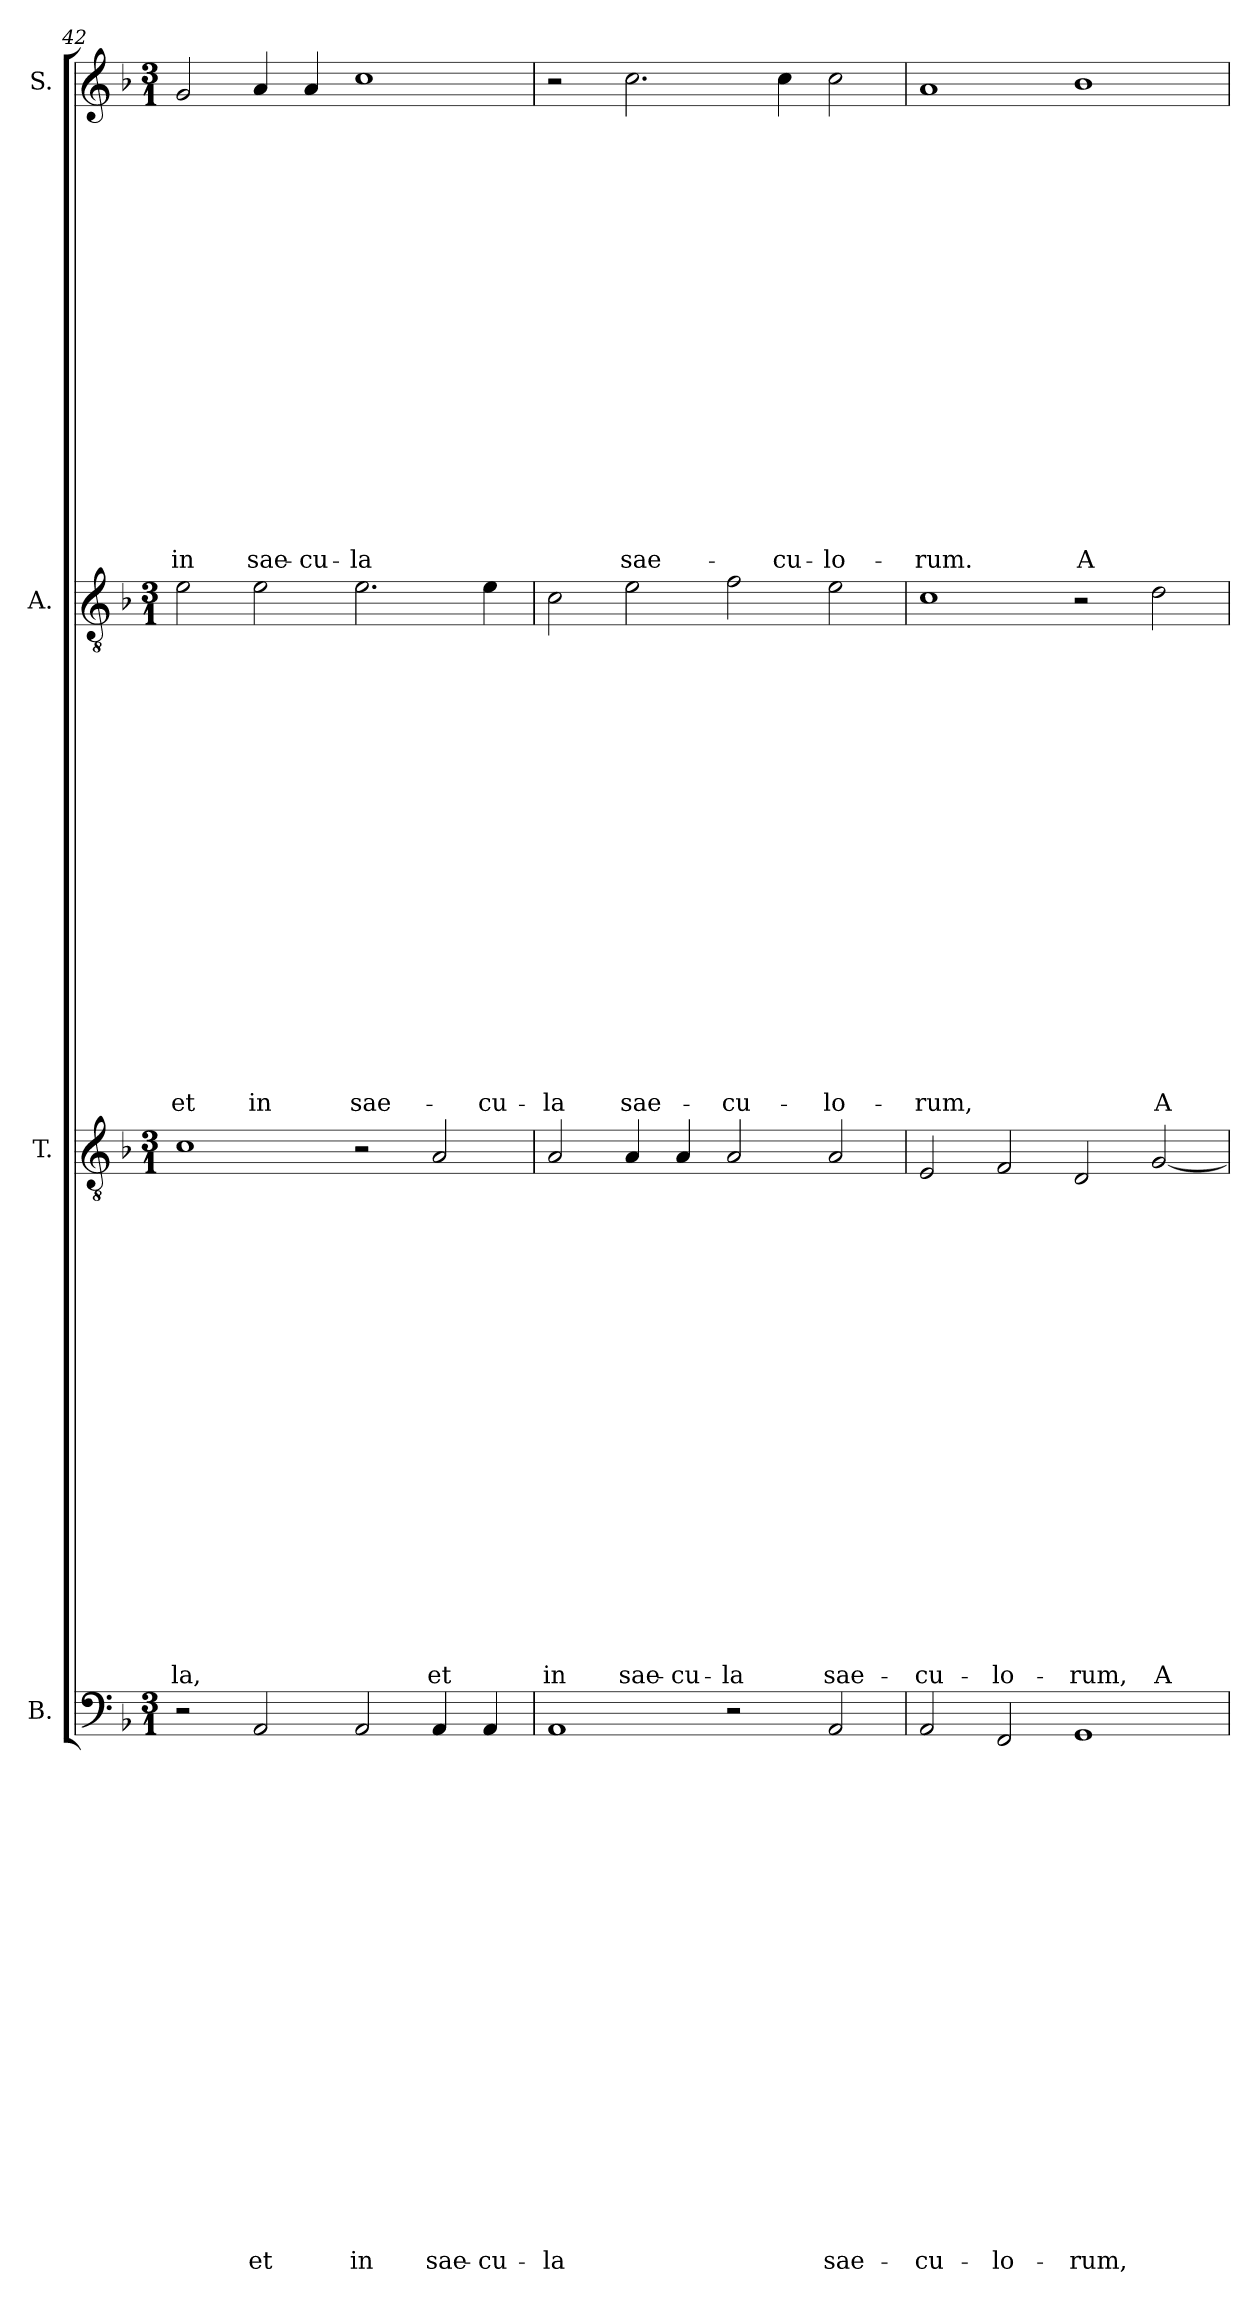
**kern	**text	**text	**text	**text	**text	**text	**text	**text	**text	**text	**text	**text	**text	**text	**text	**text	**text	**text	**text	**text	**text	**text	**kern	**text	**text	**text	**text	**text	**text	**text	**text	**text	**text	**text	**text	**text	**text	**text	**text	**text	**text	**text	**text	**text	**kern	**text	**text	**text	**text	**text	**text	**text	**text	**text	**text	**text	**text	**text	**text	**text	**text	**text	**text	**text	**text	**kern	**text	**text	**text	**text	**text	**text	**text	**text	**text	**text	**text	**text	**text	**text	**text	**text	**text	**text	**text
*part4	*part4	*part4	*part4	*part4	*part4	*part4	*part4	*part4	*part4	*part4	*part4	*part4	*part4	*part4	*part4	*part4	*part4	*part4	*part4	*part4	*part4	*part4	*part3	*part3	*part3	*part3	*part3	*part3	*part3	*part3	*part3	*part3	*part3	*part3	*part3	*part3	*part3	*part3	*part3	*part3	*part3	*part3	*part3	*part3	*part2	*part2	*part2	*part2	*part2	*part2	*part2	*part2	*part2	*part2	*part2	*part2	*part2	*part2	*part2	*part2	*part2	*part2	*part2	*part2	*part2	*part1	*part1	*part1	*part1	*part1	*part1	*part1	*part1	*part1	*part1	*part1	*part1	*part1	*part1	*part1	*part1	*part1	*part1	*part1	*part1
*staff4	*staff4	*staff4	*staff4	*staff4	*staff4	*staff4	*staff4	*staff4	*staff4	*staff4	*staff4	*staff4	*staff4	*staff4	*staff4	*staff4	*staff4	*staff4	*staff4	*staff4	*staff4	*staff4	*staff3	*staff3	*staff3	*staff3	*staff3	*staff3	*staff3	*staff3	*staff3	*staff3	*staff3	*staff3	*staff3	*staff3	*staff3	*staff3	*staff3	*staff3	*staff3	*staff3	*staff3	*staff3	*staff2	*staff2	*staff2	*staff2	*staff2	*staff2	*staff2	*staff2	*staff2	*staff2	*staff2	*staff2	*staff2	*staff2	*staff2	*staff2	*staff2	*staff2	*staff2	*staff2	*staff2	*staff1	*staff1	*staff1	*staff1	*staff1	*staff1	*staff1	*staff1	*staff1	*staff1	*staff1	*staff1	*staff1	*staff1	*staff1	*staff1	*staff1	*staff1	*staff1	*staff1
*I"B.	*	*	*	*	*	*	*	*	*	*	*	*	*	*	*	*	*	*	*	*	*	*	*I"T.	*	*	*	*	*	*	*	*	*	*	*	*	*	*	*	*	*	*	*	*	*	*I"A.	*	*	*	*	*	*	*	*	*	*	*	*	*	*	*	*	*	*	*	*	*I"S.	*	*	*	*	*	*	*	*	*	*	*	*	*	*	*	*	*	*	*
*clefF4	*	*	*	*	*	*	*	*	*	*	*	*	*	*	*	*	*	*	*	*	*	*	*clefGv2	*	*	*	*	*	*	*	*	*	*	*	*	*	*	*	*	*	*	*	*	*	*clefGv2	*	*	*	*	*	*	*	*	*	*	*	*	*	*	*	*	*	*	*	*	*clefG2	*	*	*	*	*	*	*	*	*	*	*	*	*	*	*	*	*	*	*
*k[b-]	*	*	*	*	*	*	*	*	*	*	*	*	*	*	*	*	*	*	*	*	*	*	*k[b-]	*	*	*	*	*	*	*	*	*	*	*	*	*	*	*	*	*	*	*	*	*	*k[b-]	*	*	*	*	*	*	*	*	*	*	*	*	*	*	*	*	*	*	*	*	*k[b-]	*	*	*	*	*	*	*	*	*	*	*	*	*	*	*	*	*	*	*
*F:	*	*	*	*	*	*	*	*	*	*	*	*	*	*	*	*	*	*	*	*	*	*	*F:	*	*	*	*	*	*	*	*	*	*	*	*	*	*	*	*	*	*	*	*	*	*F:	*	*	*	*	*	*	*	*	*	*	*	*	*	*	*	*	*	*	*	*	*F:	*	*	*	*	*	*	*	*	*	*	*	*	*	*	*	*	*	*	*
*M3/1	*	*	*	*	*	*	*	*	*	*	*	*	*	*	*	*	*	*	*	*	*	*	*M3/1	*	*	*	*	*	*	*	*	*	*	*	*	*	*	*	*	*	*	*	*	*	*M3/1	*	*	*	*	*	*	*	*	*	*	*	*	*	*	*	*	*	*	*	*	*M3/1	*	*	*	*	*	*	*	*	*	*	*	*	*	*	*	*	*	*	*
=42	=42	=42	=42	=42	=42	=42	=42	=42	=42	=42	=42	=42	=42	=42	=42	=42	=42	=42	=42	=42	=42	=42	=42	=42	=42	=42	=42	=42	=42	=42	=42	=42	=42	=42	=42	=42	=42	=42	=42	=42	=42	=42	=42	=42	=42	=42	=42	=42	=42	=42	=42	=42	=42	=42	=42	=42	=42	=42	=42	=42	=42	=42	=42	=42	=42	=42	=42	=42	=42	=42	=42	=42	=42	=42	=42	=42	=42	=42	=42	=42	=42	=42	=42	=42	=42
2r	.	.	.	.	.	.	.	.	.	.	.	.	.	.	.	.	.	.	.	.	.	.	1c	.	.	.	.	.	.	.	.	.	.	.	.	.	.	.	.	.	.	.	.	-la,	2e\	.	.	.	.	.	.	.	.	.	.	.	.	.	.	.	.	.	.	.	et	2g/	.	.	.	.	.	.	.	.	.	.	.	.	.	.	.	.	.	.	in
2AA/	.	.	.	.	.	.	.	.	.	.	.	.	.	.	.	.	.	.	.	.	.	et	.	.	.	.	.	.	.	.	.	.	.	.	.	.	.	.	.	.	.	.	.	.	2e\	.	.	.	.	.	.	.	.	.	.	.	.	.	.	.	.	.	.	.	in	4a/	.	.	.	.	.	.	.	.	.	.	.	.	.	.	.	.	.	.	sae-
.	.	.	.	.	.	.	.	.	.	.	.	.	.	.	.	.	.	.	.	.	.	.	.	.	.	.	.	.	.	.	.	.	.	.	.	.	.	.	.	.	.	.	.	.	.	.	.	.	.	.	.	.	.	.	.	.	.	.	.	.	.	.	.	.	.	4a/	.	.	.	.	.	.	.	.	.	.	.	.	.	.	.	.	.	.	-cu-
2AA/	.	.	.	.	.	.	.	.	.	.	.	.	.	.	.	.	.	.	.	.	.	in	2r	.	.	.	.	.	.	.	.	.	.	.	.	.	.	.	.	.	.	.	.	.	2.e\	.	.	.	.	.	.	.	.	.	.	.	.	.	.	.	.	.	.	.	sae-	1cc	.	.	.	.	.	.	.	.	.	.	.	.	.	.	.	.	.	.	-la
4AA/	.	.	.	.	.	.	.	.	.	.	.	.	.	.	.	.	.	.	.	.	.	sae-	2A/	.	.	.	.	.	.	.	.	.	.	.	.	.	.	.	.	.	.	.	.	et	.	.	.	.	.	.	.	.	.	.	.	.	.	.	.	.	.	.	.	.	.	.	.	.	.	.	.	.	.	.	.	.	.	.	.	.	.	.	.	.	.
4AA/	.	.	.	.	.	.	.	.	.	.	.	.	.	.	.	.	.	.	.	.	.	-cu-	.	.	.	.	.	.	.	.	.	.	.	.	.	.	.	.	.	.	.	.	.	.	4e\	.	.	.	.	.	.	.	.	.	.	.	.	.	.	.	.	.	.	.	-cu-	.	.	.	.	.	.	.	.	.	.	.	.	.	.	.	.	.	.	.	.
=43	=43	=43	=43	=43	=43	=43	=43	=43	=43	=43	=43	=43	=43	=43	=43	=43	=43	=43	=43	=43	=43	=43	=43	=43	=43	=43	=43	=43	=43	=43	=43	=43	=43	=43	=43	=43	=43	=43	=43	=43	=43	=43	=43	=43	=43	=43	=43	=43	=43	=43	=43	=43	=43	=43	=43	=43	=43	=43	=43	=43	=43	=43	=43	=43	=43	=43	=43	=43	=43	=43	=43	=43	=43	=43	=43	=43	=43	=43	=43	=43	=43	=43	=43	=43	=43
1AA	.	.	.	.	.	.	.	.	.	.	.	.	.	.	.	.	.	.	.	.	.	-la	2A/	.	.	.	.	.	.	.	.	.	.	.	.	.	.	.	.	.	.	.	.	in	2c\	.	.	.	.	.	.	.	.	.	.	.	.	.	.	.	.	.	.	.	-la	2r	.	.	.	.	.	.	.	.	.	.	.	.	.	.	.	.	.	.	.
.	.	.	.	.	.	.	.	.	.	.	.	.	.	.	.	.	.	.	.	.	.	.	4A/	.	.	.	.	.	.	.	.	.	.	.	.	.	.	.	.	.	.	.	.	sae-	2e\	.	.	.	.	.	.	.	.	.	.	.	.	.	.	.	.	.	.	.	sae-	2.cc\	.	.	.	.	.	.	.	.	.	.	.	.	.	.	.	.	.	.	sae-
.	.	.	.	.	.	.	.	.	.	.	.	.	.	.	.	.	.	.	.	.	.	.	4A/	.	.	.	.	.	.	.	.	.	.	.	.	.	.	.	.	.	.	.	.	-cu-	.	.	.	.	.	.	.	.	.	.	.	.	.	.	.	.	.	.	.	.	.	.	.	.	.	.	.	.	.	.	.	.	.	.	.	.	.	.	.	.	.
2r	.	.	.	.	.	.	.	.	.	.	.	.	.	.	.	.	.	.	.	.	.	.	2A/	.	.	.	.	.	.	.	.	.	.	.	.	.	.	.	.	.	.	.	.	-la	2f\	.	.	.	.	.	.	.	.	.	.	.	.	.	.	.	.	.	.	.	-cu-	.	.	.	.	.	.	.	.	.	.	.	.	.	.	.	.	.	.	.	.
.	.	.	.	.	.	.	.	.	.	.	.	.	.	.	.	.	.	.	.	.	.	.	.	.	.	.	.	.	.	.	.	.	.	.	.	.	.	.	.	.	.	.	.	.	.	.	.	.	.	.	.	.	.	.	.	.	.	.	.	.	.	.	.	.	.	4cc\	.	.	.	.	.	.	.	.	.	.	.	.	.	.	.	.	.	.	-cu-
2AA/	.	.	.	.	.	.	.	.	.	.	.	.	.	.	.	.	.	.	.	.	.	sae-	2A/	.	.	.	.	.	.	.	.	.	.	.	.	.	.	.	.	.	.	.	.	sae-	2e\	.	.	.	.	.	.	.	.	.	.	.	.	.	.	.	.	.	.	.	-lo-	2cc\	.	.	.	.	.	.	.	.	.	.	.	.	.	.	.	.	.	.	-lo-
=44	=44	=44	=44	=44	=44	=44	=44	=44	=44	=44	=44	=44	=44	=44	=44	=44	=44	=44	=44	=44	=44	=44	=44	=44	=44	=44	=44	=44	=44	=44	=44	=44	=44	=44	=44	=44	=44	=44	=44	=44	=44	=44	=44	=44	=44	=44	=44	=44	=44	=44	=44	=44	=44	=44	=44	=44	=44	=44	=44	=44	=44	=44	=44	=44	=44	=44	=44	=44	=44	=44	=44	=44	=44	=44	=44	=44	=44	=44	=44	=44	=44	=44	=44	=44	=44
2AA/	.	.	.	.	.	.	.	.	.	.	.	.	.	.	.	.	.	.	.	.	.	-cu-	2E/	.	.	.	.	.	.	.	.	.	.	.	.	.	.	.	.	.	.	.	.	-cu-	1c	.	.	.	.	.	.	.	.	.	.	.	.	.	.	.	.	.	.	.	-rum,	1a	.	.	.	.	.	.	.	.	.	.	.	.	.	.	.	.	.	.	-rum.
2FF/	.	.	.	.	.	.	.	.	.	.	.	.	.	.	.	.	.	.	.	.	.	-lo-	2F/	.	.	.	.	.	.	.	.	.	.	.	.	.	.	.	.	.	.	.	.	-lo-	.	.	.	.	.	.	.	.	.	.	.	.	.	.	.	.	.	.	.	.	.	.	.	.	.	.	.	.	.	.	.	.	.	.	.	.	.	.	.	.	.
1GG	.	.	.	.	.	.	.	.	.	.	.	.	.	.	.	.	.	.	.	.	.	-rum,	2D/	.	.	.	.	.	.	.	.	.	.	.	.	.	.	.	.	.	.	.	.	-rum,	2r	.	.	.	.	.	.	.	.	.	.	.	.	.	.	.	.	.	.	.	.	1b-	.	.	.	.	.	.	.	.	.	.	.	.	.	.	.	.	.	.	A-
.	.	.	.	.	.	.	.	.	.	.	.	.	.	.	.	.	.	.	.	.	.	.	[2G/	.	.	.	.	.	.	.	.	.	.	.	.	.	.	.	.	.	.	.	.	A-	2d\	.	.	.	.	.	.	.	.	.	.	.	.	.	.	.	.	.	.	.	A-	.	.	.	.	.	.	.	.	.	.	.	.	.	.	.	.	.	.	.	.
=	=	=	=	=	=	=	=	=	=	=	=	=	=	=	=	=	=	=	=	=	=	=	=	=	=	=	=	=	=	=	=	=	=	=	=	=	=	=	=	=	=	=	=	=	=	=	=	=	=	=	=	=	=	=	=	=	=	=	=	=	=	=	=	=	=	=	=	=	=	=	=	=	=	=	=	=	=	=	=	=	=	=	=	=	=
*-	*-	*-	*-	*-	*-	*-	*-	*-	*-	*-	*-	*-	*-	*-	*-	*-	*-	*-	*-	*-	*-	*-	*-	*-	*-	*-	*-	*-	*-	*-	*-	*-	*-	*-	*-	*-	*-	*-	*-	*-	*-	*-	*-	*-	*-	*-	*-	*-	*-	*-	*-	*-	*-	*-	*-	*-	*-	*-	*-	*-	*-	*-	*-	*-	*-	*-	*-	*-	*-	*-	*-	*-	*-	*-	*-	*-	*-	*-	*-	*-	*-	*-	*-	*-	*-
